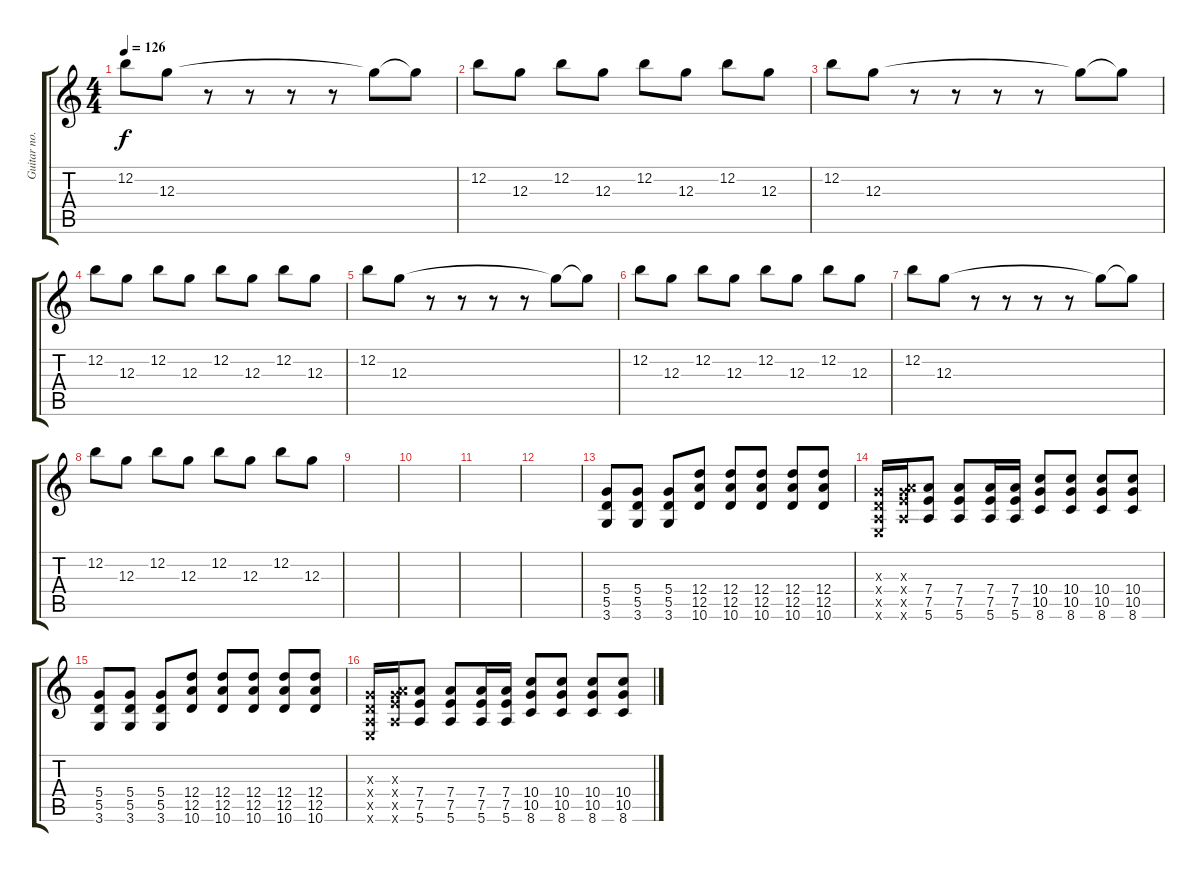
\track ("Guitar no.2" "Guitar no.") {instrument distortionguitar}
\staff {score tabs}
\tuning (E4 B3 G3 D3 A2 E2) {hide}
\ts (4 4)
\tempo 126
\clef g2
\ks c
12.2.8{dy f instrument electricguitarclean} 12.3.8 r.8 r.8 r.8 r.8 12.3{t}.8 12.3{t}.8 |
12.2.8 12.3.8 12.2.8 12.3.8 12.2.8 12.3.8 12.2.8 12.3.8 |
12.2.8{instrument electricguitarclean} 12.3.8 r.8 r.8 r.8 r.8 12.3{t}.8 12.3{t}.8 |
12.2.8 12.3.8 12.2.8 12.3.8 12.2.8 12.3.8 12.2.8 12.3.8 |
12.2.8{instrument electricguitarclean} 12.3.8 r.8 r.8 r.8 r.8 12.3{t}.8 12.3{t}.8 |
12.2.8 12.3.8 12.2.8 12.3.8 12.2.8 12.3.8 12.2.8 12.3.8 |
12.2.8{instrument electricguitarclean} 12.3.8 r.8 r.8 r.8 r.8 12.3{t}.8 12.3{t}.8 |
12.2.8 12.3.8 12.2.8 12.3.8 12.2.8 12.3.8 12.2.8 12.3.8 |
|
|
|
|
(5.4 5.5 3.6).8{instrument distortionguitar} (5.4 5.5 3.6).8 (5.4 5.5 3.6).8 (12.4 12.5 10.6).8 (12.4 12.5 10.6).8 (12.4 12.5 10.6).8 (12.4 12.5 10.6).8 (12.4 12.5 10.6).8 |
(0.3{x} 0.4{x} 0.5{x} 0.6{x}).16 (0.3{x} 7.4{x} 7.5{x} 5.6{x}).16 (7.4 7.5 5.6).8 (7.4 7.5 5.6).8 (7.4 7.5 5.6).16 (7.4 7.5 5.6).16 (10.4 10.5 8.6).8 (10.4 10.5 8.6).8 (10.4 10.5 8.6).8 (10.4 10.5 8.6).8 |
(5.4 5.5 3.6).8{instrument distortionguitar} (5.4 5.5 3.6).8 (5.4 5.5 3.6).8 (12.4 12.5 10.6).8 (12.4 12.5 10.6).8 (12.4 12.5 10.6).8 (12.4 12.5 10.6).8 (12.4 12.5 10.6).8 |
(0.3{x} 0.4{x} 0.5{x} 0.6{x}).16 (0.3{x} 7.4{x} 7.5{x} 5.6{x}).16 (7.4 7.5 5.6).8 (7.4 7.5 5.6).8 (7.4 7.5 5.6).16 (7.4 7.5 5.6).16 (10.4 10.5 8.6).8 (10.4 10.5 8.6).8 (10.4 10.5 8.6).8 (10.4 10.5 8.6).8
